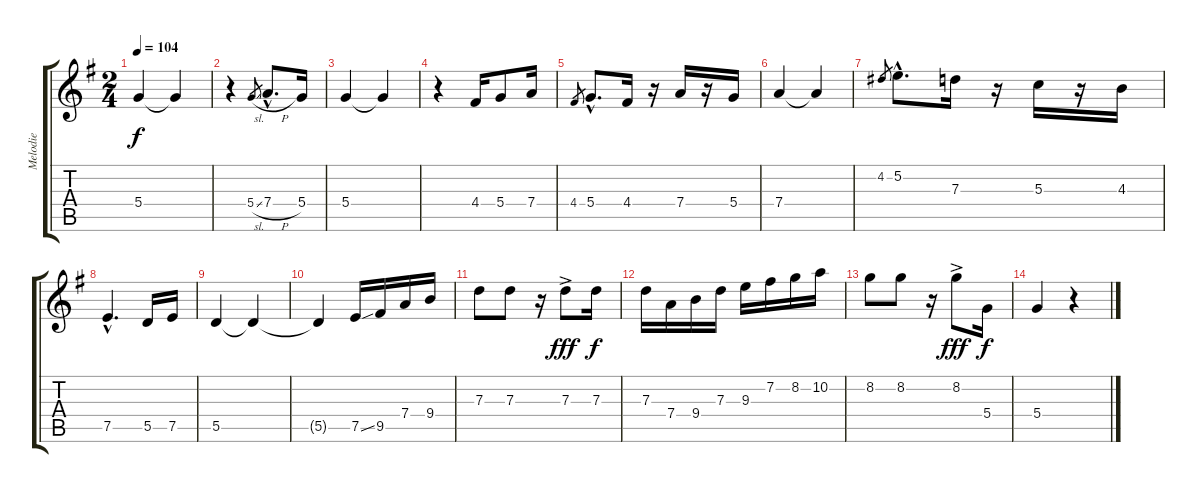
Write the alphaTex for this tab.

\track ("Melodie" "Melodie") {instrument acousticguitarnylon}
\staff {score tabs}
\tuning (E4 B3 G3 D3 A2 E2) {hide}
\ts (2 4)
\tempo 104
\clef g2
\ks g
5.4.4{dy f} 5.4{t}.4 |
r.4 5.4{sl}.8{gr} 7.4{h hac}.8{d} 5.4.16 |
5.4.4 5.4{t}.4 |
r.4 4.4.16 5.4.8 7.4.16 |
4.4.8{gr} 5.4{hac}.8{d} 4.4.16 r.16 7.4.16 r.16 5.4.16 |
7.4.4 7.4{t}.4 |
4.2.8{gr} 5.2{hac}.8{d} 7.3.16 r.16 5.3.16 r.16 4.3.16 |
7.5{hac}.4{d} 5.5.16 7.5.16 |
5.5.4 5.5{t}.4 |
5.5{t}.4 7.5{ss}.16 9.5.16 7.4.16 9.4.16 |
7.3.8 7.3.8 r.16 7.3{ac}.8{dy fff} 7.3.16{dy f} |
7.3.16 7.4.16 9.4.16 7.3.16 9.3.16 7.2.16 8.2.16 10.2.16 |
8.2.8 8.2.8 r.16 8.2{ac}.8{dy fff} 5.4.16{dy f} |
5.4.4 r.4
